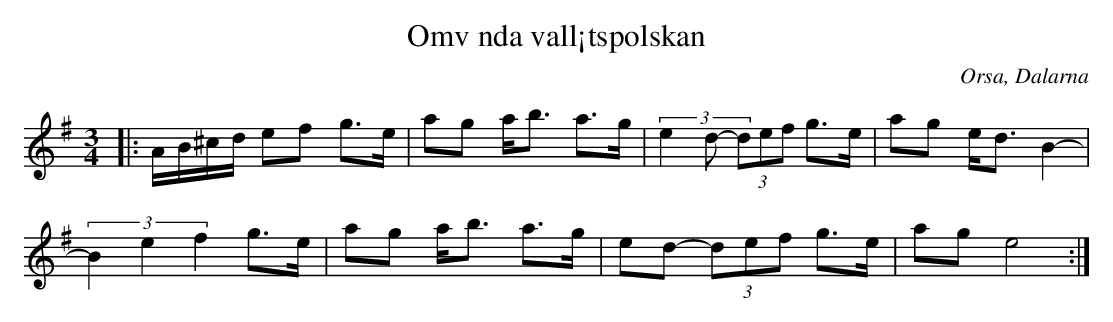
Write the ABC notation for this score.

X:1
T:Omv nda vall¡tspolskan
O:Orsa, Dalarna
M:3/4
L:1/8
K:G
|: A/B/^c/d/ ef g>e |ag a<b a>g |(3e2d- (3def g>e | ag e<d B2-|
(3B2e2f2 g>e |ag a<b a>g |ed- (3def g>e | ag e4 :|
